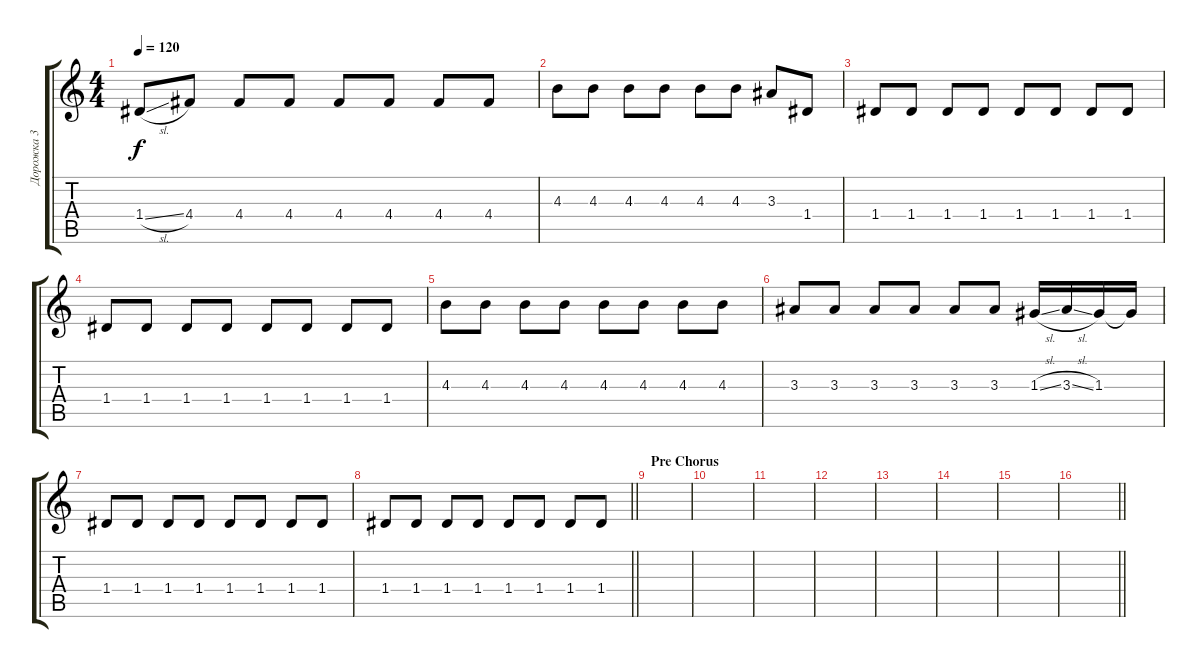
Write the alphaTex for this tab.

\track ("Дорожка 3" "Дорожка 3") {instrument acousticguitarsteel}
\staff {score tabs}
\tuning (E4 B3 G3 D3 A2 E2) {hide}
\ts (4 4)
\tempo 120
\clef g2
\ks c
1.4{sl}.8{dy f} 4.4.8 4.4.8 4.4.8 4.4.8 4.4.8 4.4.8 4.4.8 |
4.3.8 4.3.8 4.3.8 4.3.8 4.3.8 4.3.8 3.3.8 1.4.8 |
1.4.8 1.4.8 1.4.8 1.4.8 1.4.8 1.4.8 1.4.8 1.4.8 |
1.4.8 1.4.8 1.4.8 1.4.8 1.4.8 1.4.8 1.4.8 1.4.8 |
4.3.8 4.3.8 4.3.8 4.3.8 4.3.8 4.3.8 4.3.8 4.3.8 |
3.3.8 3.3.8 3.3.8 3.3.8 3.3.8 3.3.8 1.3{sl}.16 3.3{sl}.16 1.3.16 1.3{t}.16 |
1.4.8 1.4.8 1.4.8 1.4.8 1.4.8 1.4.8 1.4.8 1.4.8 |
\barLineRight lightlight
1.4.8 1.4.8 1.4.8 1.4.8 1.4.8 1.4.8 1.4.8 1.4.8 |
\section ("" "Pre Chorus")
|
|
|
|
|
|
|
\barLineRight lightlight
